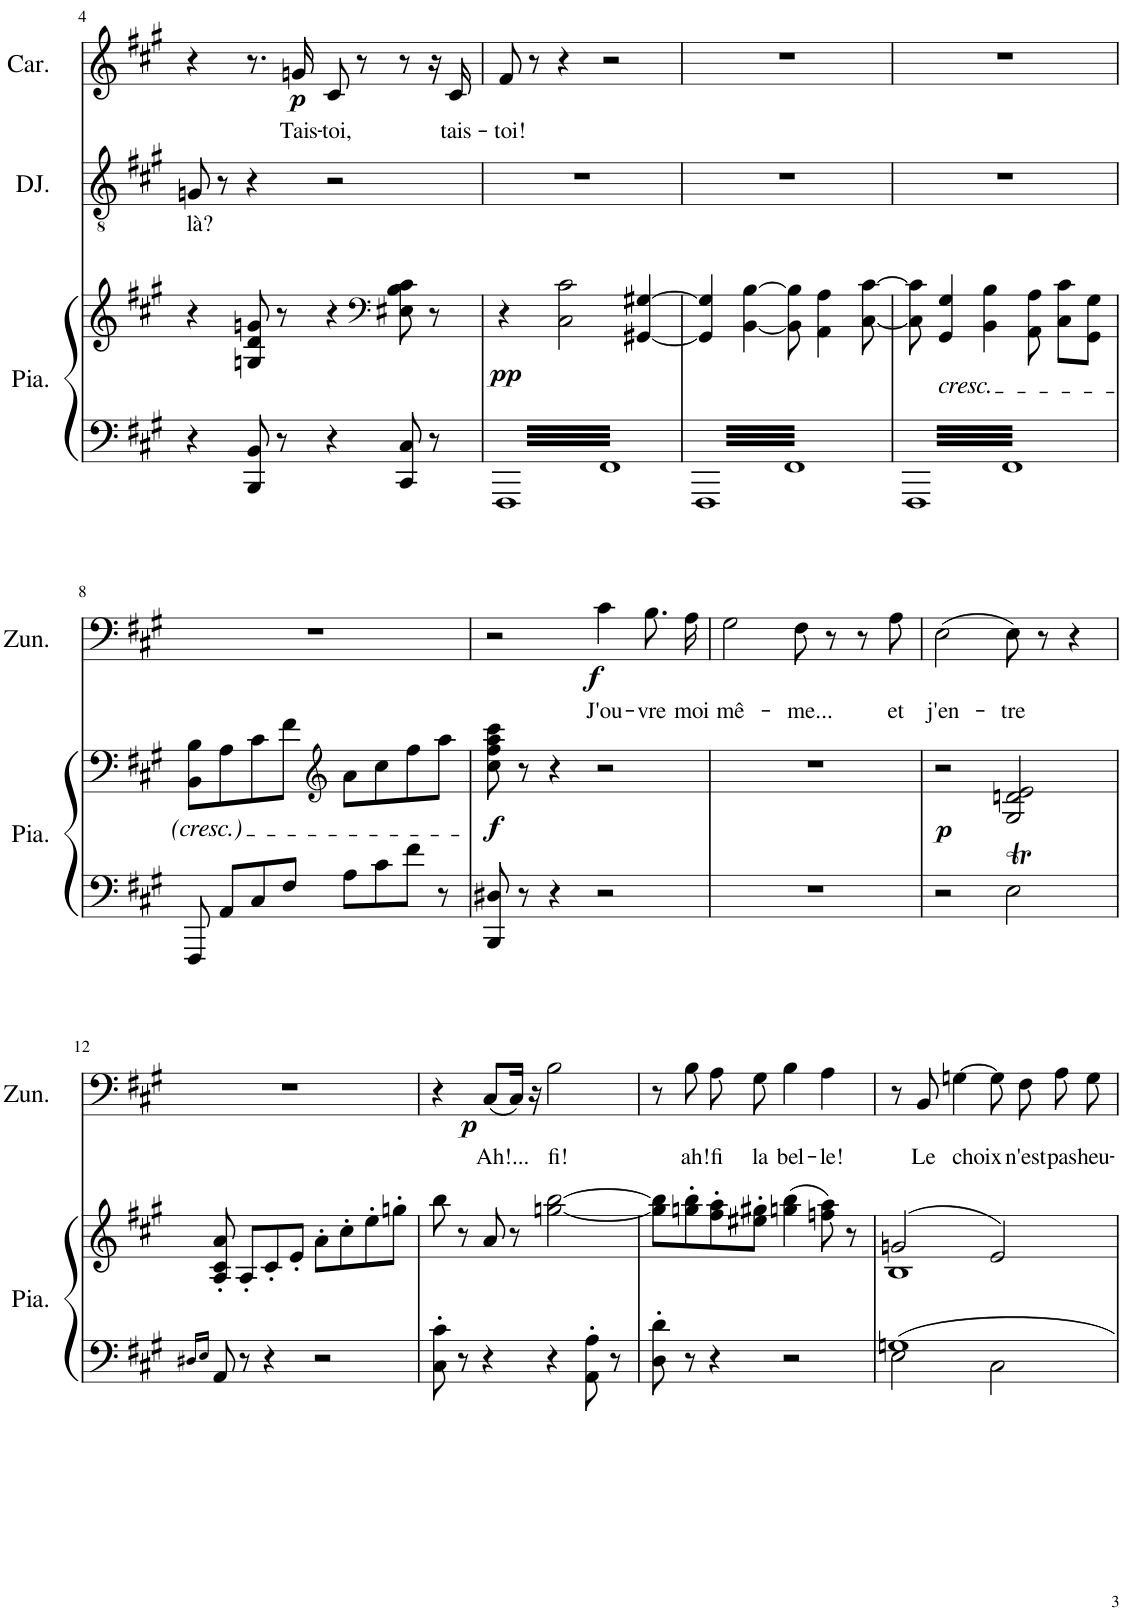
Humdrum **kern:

**kern	**kern	**dynam	**kern	**text	**dynam	**kern	**text	**kern	**text	**dynam
*part4	*part4	*part4	*part3	*part3	*part3	*part2	*part2	*part1	*part1	*part1
*staff5	*staff4	*staff4/5	*staff3	*staff3	*staff3	*staff2	*staff2	*staff1	*staff1	*staff1
*I"Piano	*	*	*I"Zuniga	*	*	*I"Don Jose	*	*I"Carmen	*	*
*I'Pia.	*	*	*I'Zun.	*	*	*I'DJ.	*	*I'Car.	*	*
!!LO:PB:g=z
*clefF4	*clefG2	*	*clefF4	*	*	*clefGv2	*	*clefG2	*	*
*k[f#c#g#]	*k[f#c#g#]	*	*k[f#c#g#]	*	*	*k[f#c#g#]	*	*k[f#c#g#]	*	*
*M4/4	*M4/4	*	*M4/4	*	*	*M4/4	*	*M4/4	*	*
=4	=4	=4	=4	=4	=4	=4	=4	=4	=4	=4
!	!	!	!	!	!	!	!LO:LY:b	!	!	!
4r	4r	.	1r	.	.	8Gn/	là?	4r	.	.
.	.	.	.	.	.	8r	.	.	.	.
8BBB/ 8BB/	8Gn/ 8d/ 8gn/	.	.	.	.	4r	.	8.r	.	.
8r	8r	.	.	.	.	.	.	.	.	.
!	!	!	!	!	!	!	!	!	!LO:LY:b	!LO:DY:b
.	.	.	.	.	.	.	.	16gn/	Tais-	p
!	!	!	!	!	!	!	!	!	!LO:LY:b	!
4r	4r	.	.	.	.	2r	.	8c#/	-toi,	.
.	.	.	.	.	.	.	.	8r	.	.
*	*clefF4	*	*	*	*	*	*	*	*	*
8CC#/ 8C#/	8E#X\ 8B\ 8c#\	.	.	.	.	.	.	8r	.	.
8r	8r	.	.	.	.	.	.	16r	.	.
!	!	!	!	!	!	!	!	!	!LO:LY:b	!
.	.	.	.	.	.	.	.	16c#/	tais-	.
=5	=5	=5	=5	=5	=5	=5	=5	=5	=5	=5
!	!	!LO:DY:b	!	!	!	!	!	!	!LO:LY:b	!
3.FFF#	4r	pp	1r	.	.	1r	.	8f#/	-toi!	.
.	.	.	.	.	.	.	.	8r	.	.
.	2C#\ 2c#\	.	.	.	.	.	.	4r	.	.
3.FF#	.	.	.	.	.	.	.	2r	.	.
.	[4GG#X/ [4G#X/	.	.	.	.	.	.	.	.	.
=6	=6	=6	=6	=6	=6	=6	=6	=6	=6	=6
3.FFF#	4GG#/] 4G#/]	.	1r	.	.	1r	.	1r	.	.
.	[4BB\ [4B\	.	.	.	.	.	.	.	.	.
3.FF#	8BB\] 8B\]	.	.	.	.	.	.	.	.	.
.	4AA\ 4A\	.	.	.	.	.	.	.	.	.
.	[8C#\ [8c#\	.	.	.	.	.	.	.	.	.
=7	=7	=7	=7	=7	=7	=7	=7	=7	=7	=7
3.FFF#	8C#\] 8c#\]	.	1r	.	.	1r	.	1r	.	.
!	!LO:TX:b:i:t=cresc.	!	!	!	!	!	!	!	!	!
.	4GG#/ 4G#/	.	.	.	.	.	.	.	.	.
.	4BB\ 4B\	.	.	.	.	.	.	.	.	.
3.FF#	.	.	.	.	.	.	.	.	.	.
.	8AA\ 8A\	.	.	.	.	.	.	.	.	.
.	8C#\ 8c#\L	.	.	.	.	.	.	.	.	.
.	8GG#\ 8G#\J	.	.	.	.	.	.	.	.	.
!!LO:LB:g=z
=8	=8	=8	=8	=8	=8	=8	=8	=8	=8	=8
8FFF#/	8BB\ 8B\L	.	1r	.	.	1r	.	1r	.	.
8AA/L	8A\	.	.	.	.	.	.	.	.	.
8C#/	8c#\	.	.	.	.	.	.	.	.	.
8F#/J	8f#\J	.	.	.	.	.	.	.	.	.
*	*clefG2	*	*	*	*	*	*	*	*	*
8A\L	8a\L	.	.	.	.	.	.	.	.	.
8c#\	8cc#\	.	.	.	.	.	.	.	.	.
8f#\J	8ff#\	.	.	.	.	.	.	.	.	.
8r	8aa\J	.	.	.	.	.	.	.	.	.
=9	=9	=9	=9	=9	=9	=9	=9	=9	=9	=9
!	!	!LO:DY:b	!	!	!	!	!	!	!	!
8BBB/ 8D#X/	8cc#\ 8ff#\ 8aa\ 8ccc#\	f	2r	.	.	1r	.	1r	.	.
8r	8r	.	.	.	.	.	.	.	.	.
4r	4r	.	.	.	.	.	.	.	.	.
!	!	!	!	!LO:LY:b	!LO:DY:b	!	!	!	!	!
2r	2r	.	4c#\	J'ou-	f	.	.	.	.	.
!	!	!	!	!LO:LY:b	!	!	!	!	!	!
.	.	.	8.B\	-vre	.	.	.	.	.	.
!	!	!	!	!LO:LY:b	!	!	!	!	!	!
.	.	.	16A\	moi	.	.	.	.	.	.
=10	=10	=10	=10	=10	=10	=10	=10	=10	=10	=10
!	!	!	!	!LO:LY:b	!	!	!	!	!	!
1r	1r	.	2G#\	mê-	.	1r	.	1r	.	.
!	!	!	!	!LO:LY:b	!	!	!	!	!	!
.	.	.	8F#\	-me...	.	.	.	.	.	.
.	.	.	8r	.	.	.	.	.	.	.
.	.	.	8r	.	.	.	.	.	.	.
!	!	!	!	!LO:LY:b	!	!	!	!	!	!
.	.	.	8A\	et	.	.	.	.	.	.
=11	=11	=11	=11	=11	=11	=11	=11	=11	=11	=11
!	!	!LO:DY:b	!	!LO:LY:b	!	!	!	!	!	!
2r	2r	p	(2E\	j'en-	.	1r	.	1r	.	.
!	!	!	!	!LO:LY:b	!	!	!	!	!	!
2ET\	2G#/ 2dn/ 2e/	.	8E\)	-tre	.	.	.	.	.	.
.	.	.	8r	.	.	.	.	.	.	.
.	.	.	4r	.	.	.	.	.	.	.
!!LO:LB:g=z
=12	=12	=12	=12	=12	=12	=12	=12	=12	=12	=12
16qD#X/LL	.	.	.	.	.	.	.	.	.	.
16qE/JJ	.	.	.	.	.	.	.	.	.	.
8AA/	8A/' 8c#/' 8a/'	.	1r	.	.	1r	.	1r	.	.
8r	8A'/L	.	.	.	.	.	.	.	.	.
4r	8c#'/	.	.	.	.	.	.	.	.	.
.	8e'/J	.	.	.	.	.	.	.	.	.
2r	8a'\L	.	.	.	.	.	.	.	.	.
.	8cc#'\	.	.	.	.	.	.	.	.	.
.	8ee'\	.	.	.	.	.	.	.	.	.
.	8ggn'\J	.	.	.	.	.	.	.	.	.
=13	=13	=13	=13	=13	=13	=13	=13	=13	=13	=13
!	!	!	!	!	!LO:DY:b	!	!	!	!	!
8C#\' 8c#\'	8bb\	.	4r	.	p	1r	.	1r	.	.
8r	8r	.	.	.	.	.	.	.	.	.
!	!	!	!	!LO:LY:b	!	!	!	!	!	!
4r	8a/	.	(8C#/L	Ah!...	.	.	.	.	.	.
.	8r	.	16C#/Jk)	.	.	.	.	.	.	.
.	.	.	16r	.	.	.	.	.	.	.
!	!	!	!	!LO:LY:b	!	!	!	!	!	!
4r	[2ggn\ [2bb\	.	2B\	fi!	.	.	.	.	.	.
8AA\' 8A\'	.	.	.	.	.	.	.	.	.	.
8r	.	.	.	.	.	.	.	.	.	.
=14	=14	=14	=14	=14	=14	=14	=14	=14	=14	=14
8D\' 8d\'	8gg\] 8bb\]L	.	8r	.	.	1r	.	1r	.	.
!	!	!	!	!LO:LY:b	!	!	!	!	!	!
8r	8ggn\' 8bb\'	.	8B\	ah!	.	.	.	.	.	.
!	!	!	!	!LO:LY:b	!	!	!	!	!	!
4r	8ff#\' 8aa\'	.	8A\	fi	.	.	.	.	.	.
!	!	!	!	!LO:LY:b	!	!	!	!	!	!
.	8ee#X\' 8gg#X\'J	.	8G#\	la	.	.	.	.	.	.
!	!	!	!	!LO:LY:b	!	!	!	!	!	!
2r	(4ggn\ 4bb\	.	4B\	bel-	.	.	.	.	.	.
!	!	!	!	!LO:LY:b	!	!	!	!	!	!
.	8ffn\ 8aa\)	.	4A\	-le!	.	.	.	.	.	.
.	8r	.	.	.	.	.	.	.	.	.
=15	=15	=15	=15	=15	=15	=15	=15	=15	=15	=15
*^	*^	*	*	*	*	*	*	*	*	*
1Gn	2E\	(2gn/	1B	.	8r	.	.	1r	.	1r	.	.
!	!	!	!	!	!	!LO:LY:b	!	!	!	!	!	!
.	.	.	.	.	8BB/	Le	.	.	.	.	.	.
!	!	!	!	!	!	!LO:LY:b	!	!	!	!	!	!
.	.	.	.	.	[4Gn\	choix	.	.	.	.	.	.
.	2C#\	2e/)	.	.	8G\]	.	.	.	.	.	.	.
!	!	!	!	!	!	!LO:LY:b	!	!	!	!	!	!
.	.	.	.	.	8F#\	n'est	.	.	.	.	.	.
!	!	!	!	!	!	!LO:LY:b	!	!	!	!	!	!
.	.	.	.	.	8A\	pas	.	.	.	.	.	.
!	!	!	!	!	!	!LO:LY:b	!	!	!	!	!	!
.	.	.	.	.	8G\	heu-	.	.	.	.	.	.
*v	*v	*	*	*	*	*	*	*	*	*	*	*
*	*v	*v	*	*	*	*	*	*	*	*	*
=	=	=	=	=	=	=	=	=	=	=
*-	*-	*-	*-	*-	*-	*-	*-	*-	*-	*-
